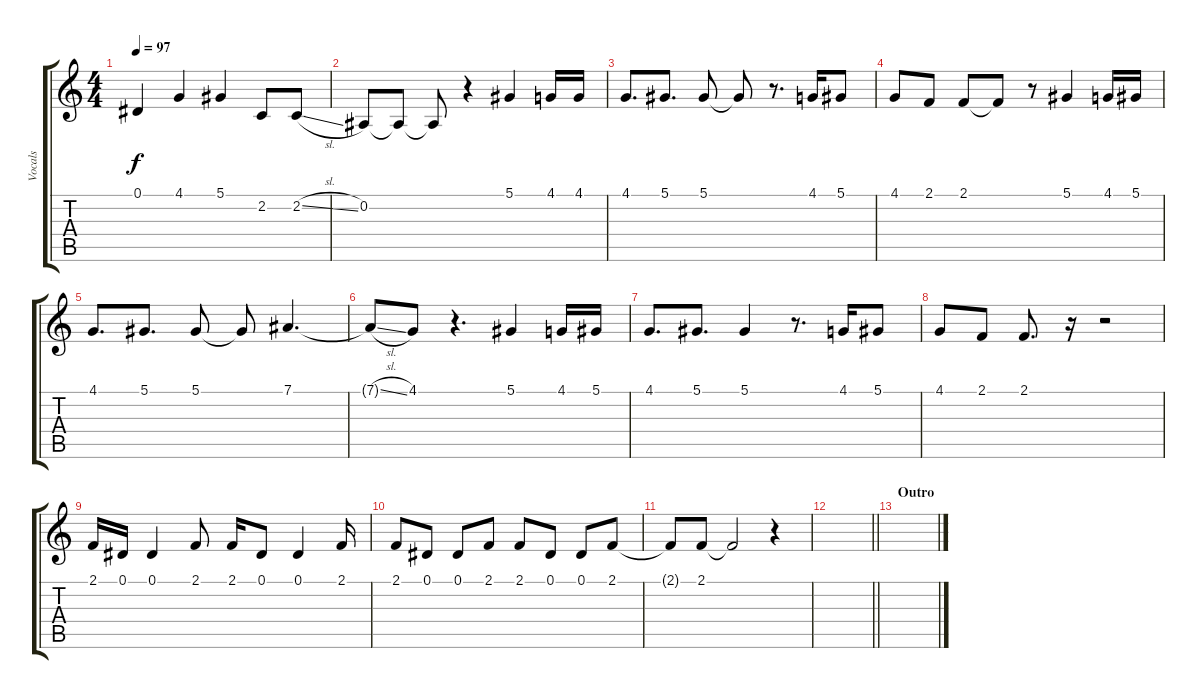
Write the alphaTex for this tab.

\track ("Vocals" "Vocals") {instrument lead1square}
\staff {score tabs}
\tuning (Eb4 Bb3 Gb3 Db3 Ab2 Eb2) {hide}
\ts (4 4)
\tempo 97
\clef g2
\ks c
0.1.4{dy f} 4.1.4 5.1.4 2.2.8 2.2{sl}.8 |
0.2.8 0.2{t}.8 0.2{t}.8 r.4 5.1.4 4.1.16 4.1.16 |
4.1.8{d} 5.1.8{d} 5.1.8 5.1{t}.8 r.8{d} 4.1.16 5.1.8 |
4.1.8 2.1.8 2.1.8 2.1{t}.8 r.8 5.1.4 4.1.16 5.1.16 |
4.1.8{d} 5.1.8{d} 5.1.8 5.1{t}.8 7.1.4{d} |
7.1{sl t}.8 4.1.8 r.4{d} 5.1.4 4.1.16 5.1.16 |
4.1.8{d} 5.1.8{d} 5.1.4 r.8{d} 4.1.16 5.1.8 |
4.1.8 2.1.8 2.1.8{d} r.16 r.2 |
2.1.16 0.1.16 0.1.4 2.1.8 2.1.16 0.1.8 0.1.4 2.1.16 |
2.1.8 0.1.8 0.1.8 2.1.8 2.1.8 0.1.8 0.1.8 2.1.8 |
2.1{t}.8 2.1.8 2.1{t}.2 r.4 |
\barLineRight lightlight
|
\section ("" "Outro")
